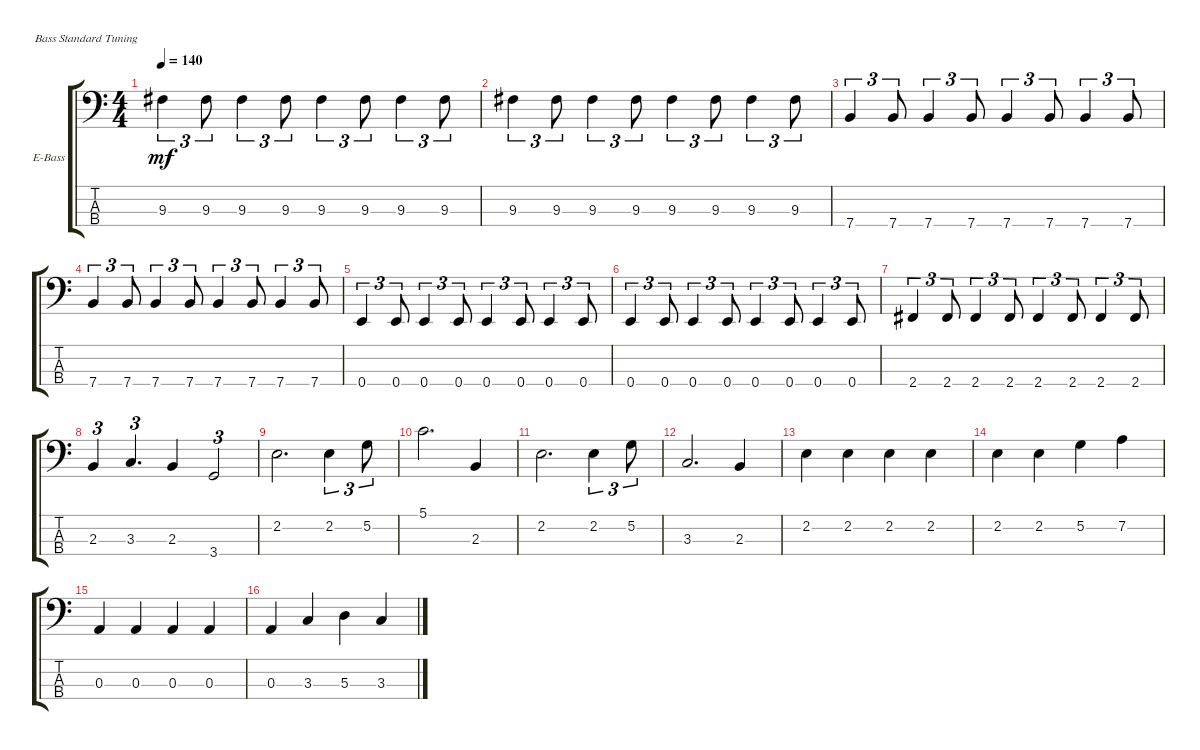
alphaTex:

\defaultSystemsLayout 4
\bracketExtendMode groupsimilarinstruments
\firstSystemTrackNameOrientation horizontal
\otherSystemsTrackNameOrientation horizontal
\track ("Electric Bass" "E-Bass") {instrument electricbassfinger}
\staff {score tabs}
\tuning (G2 D2 A1 E1)
\ts (4 4)
\tempo 140
\clef f4
\ks c
9.3.4{tu (3 2) dy mf} 9.3.8{tu (3 2)} 9.3.4{tu (3 2)} 9.3.8{tu (3 2)} 9.3.4{tu (3 2)} 9.3.8{tu (3 2)} 9.3.4{tu (3 2)} 9.3.8{tu (3 2)} |
9.3.4{tu (3 2)} 9.3.8{tu (3 2)} 9.3.4{tu (3 2)} 9.3.8{tu (3 2)} 9.3.4{tu (3 2)} 9.3.8{tu (3 2)} 9.3.4{tu (3 2)} 9.3.8{tu (3 2)} |
7.4.4{tu (3 2)} 7.4.8{tu (3 2)} 7.4.4{tu (3 2)} 7.4.8{tu (3 2)} 7.4.4{tu (3 2)} 7.4.8{tu (3 2)} 7.4.4{tu (3 2)} 7.4.8{tu (3 2)} |
7.4.4{tu (3 2)} 7.4.8{tu (3 2)} 7.4.4{tu (3 2)} 7.4.8{tu (3 2)} 7.4.4{tu (3 2)} 7.4.8{tu (3 2)} 7.4.4{tu (3 2)} 7.4.8{tu (3 2)} |
0.4.4{tu (3 2)} 0.4.8{tu (3 2)} 0.4.4{tu (3 2)} 0.4.8{tu (3 2)} 0.4.4{tu (3 2)} 0.4.8{tu (3 2)} 0.4.4{tu (3 2)} 0.4.8{tu (3 2)} |
0.4.4{tu (3 2)} 0.4.8{tu (3 2)} 0.4.4{tu (3 2)} 0.4.8{tu (3 2)} 0.4.4{tu (3 2)} 0.4.8{tu (3 2)} 0.4.4{tu (3 2)} 0.4.8{tu (3 2)} |
2.4.4{tu (3 2)} 2.4.8{tu (3 2)} 2.4.4{tu (3 2)} 2.4.8{tu (3 2)} 2.4.4{tu (3 2)} 2.4.8{tu (3 2)} 2.4.4{tu (3 2)} 2.4.8{tu (3 2)} |
2.3.4{tu (3 2)} 3.3.4{d tu (3 2)} 2.3.4 3.4.2{tu (3 2)} |
2.2.2{d} 2.2.4{tu (3 2)} 5.2.8{tu (3 2)} |
5.1.2{d} 2.3.4 |
2.2.2{d} 2.2.4{tu (3 2)} 5.2.8{tu (3 2)} |
3.3.2{d} 2.3.4 |
2.2.4 2.2.4 2.2.4 2.2.4 |
2.2.4 2.2.4 5.2.4 7.2.4 |
0.3.4 0.3.4 0.3.4 0.3.4 |
0.3.4 3.3.4 5.3.4 3.3.4
